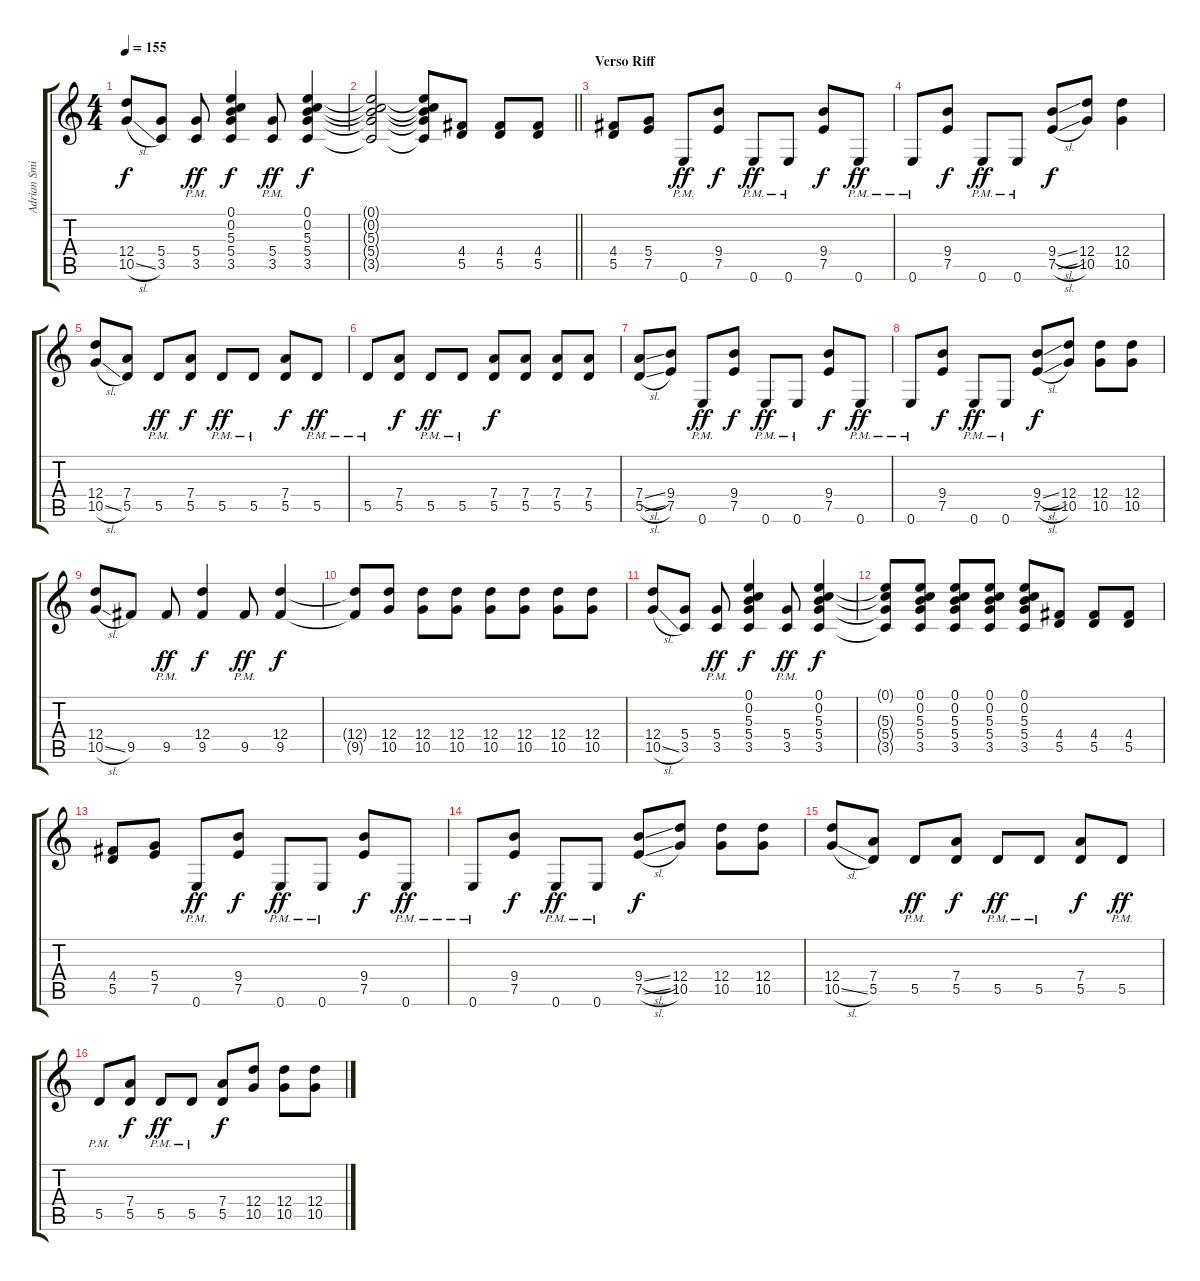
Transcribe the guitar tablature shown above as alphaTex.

\track ("Adrian Smith" "Adrian Smi") {instrument distortionguitar}
\staff {score tabs}
\tuning (E4 B3 G3 D3 A2 E2) {hide}
\ts (4 4)
\tempo 155
\clef g2
\ks c
(12.4 10.5{sl}).8{dy f} (5.4 3.5).8 (5.4{pm} 3.5{pm}).8{dy ff} (0.1 0.2 5.3 5.4 3.5).4{dy f} (5.4{pm} 3.5{pm}).8{dy ff} (0.1 0.2 5.3 5.4 3.5).4{dy f} |
\barLineRight lightlight
(0.1{t} 0.2{t} 5.3{t} 5.4{t} 3.5{t}).2 (0.1{t} 0.2{t} 5.3{t} 5.4{t} 3.5{t}).8 (4.4 5.5).8 (4.4 5.5).8 (4.4 5.5).8 |
\section ("" "Verso Riff")
(4.4 5.5).8 (5.4 7.5).8 0.6{pm}.8{dy ff} (9.4 7.5).8{dy f} 0.6{pm}.8{dy ff} 0.6{pm}.8 (9.4 7.5).8{dy f} 0.6{pm}.8{dy ff} |
0.6{pm}.8 (9.4 7.5).8{dy f} 0.6{pm}.8{dy ff} 0.6{pm}.8 (9.4{sl} 7.5{sl}).8{dy f} (12.4 10.5).8 (12.4 10.5).4 |
(12.4 10.5{sl}).8 (7.4 5.5).8 5.5{pm}.8{dy ff} (7.4 5.5).8{dy f} 5.5{pm}.8{dy ff} 5.5{pm}.8 (7.4 5.5).8{dy f} 5.5{pm}.8{dy ff} |
5.5{pm}.8 (7.4 5.5).8{dy f} 5.5{pm}.8{dy ff} 5.5{pm}.8 (7.4 5.5).8{dy f} (7.4 5.5).8 (7.4 5.5).8 (7.4 5.5).8 |
(7.4{sl} 5.5{sl}).8 (9.4 7.5).8 0.6{pm}.8{dy ff} (9.4 7.5).8{dy f} 0.6{pm}.8{dy ff} 0.6{pm}.8 (9.4 7.5).8{dy f} 0.6{pm}.8{dy ff} |
0.6{pm}.8 (9.4 7.5).8{dy f} 0.6{pm}.8{dy ff} 0.6{pm}.8 (9.4{sl} 7.5{sl}).8{dy f} (12.4 10.5).8 (12.4 10.5).8 (12.4 10.5).8 |
(12.4 10.5{sl}).8 9.5.8 9.5{pm}.8{dy ff} (12.4 9.5).4{dy f} 9.5{pm}.8{dy ff} (12.4 9.5).4{dy f} |
(12.4{t} 9.5{t}).8 (12.4 10.5).8 (12.4 10.5).8 (12.4 10.5).8 (12.4 10.5).8 (12.4 10.5).8 (12.4 10.5).8 (12.4 10.5).8 |
(12.4 10.5{sl}).8 (5.4 3.5).8 (5.4{pm} 3.5{pm}).8{dy ff} (0.1 0.2 5.3 5.4 3.5).4{dy f} (5.4{pm} 3.5{pm}).8{dy ff} (0.1 0.2 5.3 5.4 3.5).4{dy f} |
(0.1{t} 5.3{t} 5.4{t} 3.5{t}).8 (0.1 0.2 5.3 5.4 3.5).8 (0.1 0.2 5.3 5.4 3.5).8 (0.1 0.2 5.3 5.4 3.5).8 (0.1 0.2 5.3 5.4 3.5).8 (4.4 5.5).8 (4.4 5.5).8 (4.4 5.5).8 |
(4.4 5.5).8 (5.4 7.5).8 0.6{pm}.8{dy ff} (9.4 7.5).8{dy f} 0.6{pm}.8{dy ff} 0.6{pm}.8 (9.4 7.5).8{dy f} 0.6{pm}.8{dy ff} |
0.6{pm}.8 (9.4 7.5).8{dy f} 0.6{pm}.8{dy ff} 0.6{pm}.8 (9.4{sl} 7.5{sl}).8{dy f} (12.4 10.5).8 (12.4 10.5).8 (12.4 10.5).8 |
(12.4 10.5{sl}).8 (7.4 5.5).8 5.5{pm}.8{dy ff} (7.4 5.5).8{dy f} 5.5{pm}.8{dy ff} 5.5{pm}.8 (7.4 5.5).8{dy f} 5.5{pm}.8{dy ff} |
5.5{pm}.8 (7.4 5.5).8{dy f} 5.5{pm}.8{dy ff} 5.5{pm}.8 (7.4 5.5).8{dy f} (12.4 10.5).8 (12.4 10.5).8 (12.4 10.5).8
